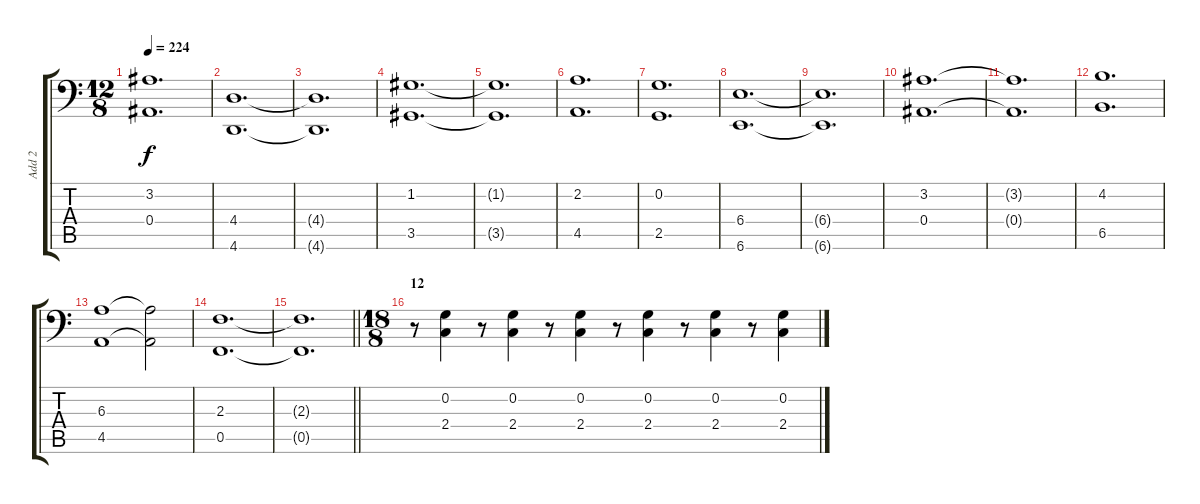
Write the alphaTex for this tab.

\track ("Add 2" "Add 2") {instrument stringensemble1}
\staff {score tabs}
\tuning (C4 G3 Eb3 Bb2 F2 Bb1) {hide}
\ts (12 8)
\tempo 224
\clef f4
\ks c
(3.2{t} 0.4{t}).1{d dy f} |
(4.4 4.6).1{d} |
(4.4{t} 4.6{t}).1{d} |
(1.2 3.5).1{d} |
(1.2{t} 3.5{t}).1{d} |
(2.2 4.5).1{d} |
(0.2 2.5).1{d} |
(6.4 6.6).1{d} |
(6.4{t} 6.6{t}).1{d} |
(3.2 0.4).1{d} |
(3.2{t} 0.4{t}).1{d} |
(4.2 6.5).1{d} |
(6.3 4.5).1 (6.3{t} 4.5{t}).2 |
(2.3 0.5).1{d} |
\barLineRight lightlight
(2.3{t} 0.5{t}).1{d} |
\ts (18 8)
\section ("" "12")
r.8 (0.2 2.4).4 r.8 (0.2 2.4).4 r.8 (0.2 2.4).4 r.8 (0.2 2.4).4 r.8 (0.2 2.4).4 r.8 (0.2 2.4).4
